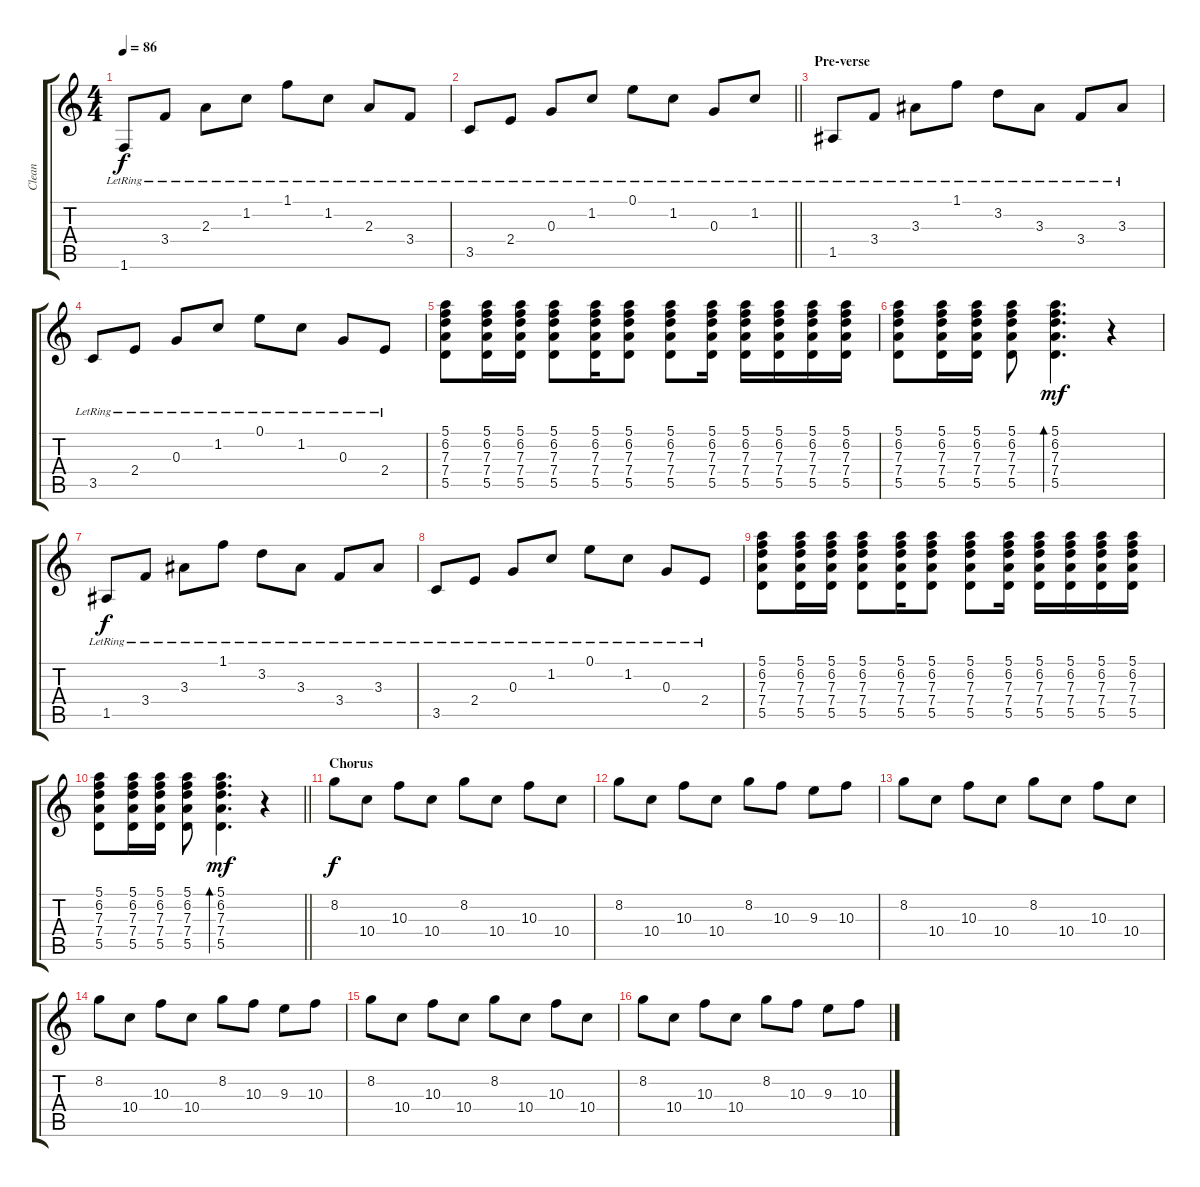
\track ("Clean" "Clean") {instrument electricguitarclean}
\staff {score tabs}
\tuning (E4 B3 G3 D3 A2 E2) {hide}
\ts (4 4)
\tempo 86
\clef g2
\ks c
1.6{lr}.8{dy f} 3.4{lr}.8 2.3{lr}.8 1.2{lr}.8 1.1{lr}.8 1.2{lr}.8 2.3{lr}.8 3.4{lr}.8 |
\barLineRight lightlight
3.5{lr}.8 2.4{lr}.8 0.3{lr}.8 1.2{lr}.8 0.1{lr}.8 1.2{lr}.8 0.3{lr}.8 1.2{lr}.8 |
\section ("" "Pre-verse")
1.5{lr}.8 3.4{lr}.8 3.3{lr}.8 1.1{lr}.8 3.2{lr}.8 3.3{lr}.8 3.4{lr}.8 3.3{lr}.8 |
3.5{lr}.8 2.4{lr}.8 0.3{lr}.8 1.2{lr}.8 0.1{lr}.8 1.2{lr}.8 0.3{lr}.8 2.4{lr}.8 |
(5.1 6.2 7.3 7.4 5.5).8 (5.1 6.2 7.3 7.4 5.5).16 (5.1 6.2 7.3 7.4 5.5).16 (5.1 6.2 7.3 7.4 5.5).8 (5.1 6.2 7.3 7.4 5.5).16 (5.1 6.2 7.3 7.4 5.5).8 (5.1 6.2 7.3 7.4 5.5).8 (5.1 6.2 7.3 7.4 5.5).16 (5.1 6.2 7.3 7.4 5.5).16 (5.1 6.2 7.3 7.4 5.5).16 (5.1 6.2 7.3 7.4 5.5).16 (5.1 6.2 7.3 7.4 5.5).16 |
(5.1 6.2 7.3 7.4 5.5).8 (5.1 6.2 7.3 7.4 5.5).16 (5.1 6.2 7.3 7.4 5.5).16 (5.1 6.2 7.3 7.4 5.5).8 (5.1 6.2 7.3 7.4 5.5).4{d bd 60 dy mf} r.4 |
1.5{lr}.8{dy f} 3.4{lr}.8 3.3{lr}.8 1.1{lr}.8 3.2{lr}.8 3.3{lr}.8 3.4{lr}.8 3.3{lr}.8 |
3.5{lr}.8 2.4{lr}.8 0.3{lr}.8 1.2{lr}.8 0.1{lr}.8 1.2{lr}.8 0.3{lr}.8 2.4{lr}.8 |
(5.1 6.2 7.3 7.4 5.5).8 (5.1 6.2 7.3 7.4 5.5).16 (5.1 6.2 7.3 7.4 5.5).16 (5.1 6.2 7.3 7.4 5.5).8 (5.1 6.2 7.3 7.4 5.5).16 (5.1 6.2 7.3 7.4 5.5).8 (5.1 6.2 7.3 7.4 5.5).8 (5.1 6.2 7.3 7.4 5.5).16 (5.1 6.2 7.3 7.4 5.5).16 (5.1 6.2 7.3 7.4 5.5).16 (5.1 6.2 7.3 7.4 5.5).16 (5.1 6.2 7.3 7.4 5.5).16 |
\barLineRight lightlight
(5.1 6.2 7.3 7.4 5.5).8 (5.1 6.2 7.3 7.4 5.5).16 (5.1 6.2 7.3 7.4 5.5).16 (5.1 6.2 7.3 7.4 5.5).8 (5.1 6.2 7.3 7.4 5.5).4{d bd 60 dy mf} r.4 |
\section ("" "Chorus")
8.2.8{dy f} 10.4.8 10.3.8 10.4.8 8.2.8 10.4.8 10.3.8 10.4.8 |
8.2.8 10.4.8 10.3.8 10.4.8 8.2.8 10.3.8 9.3.8 10.3.8 |
8.2.8 10.4.8 10.3.8 10.4.8 8.2.8 10.4.8 10.3.8 10.4.8 |
8.2.8 10.4.8 10.3.8 10.4.8 8.2.8 10.3.8 9.3.8 10.3.8 |
8.2.8 10.4.8 10.3.8 10.4.8 8.2.8 10.4.8 10.3.8 10.4.8 |
8.2.8 10.4.8 10.3.8 10.4.8 8.2.8 10.3.8 9.3.8 10.3.8
